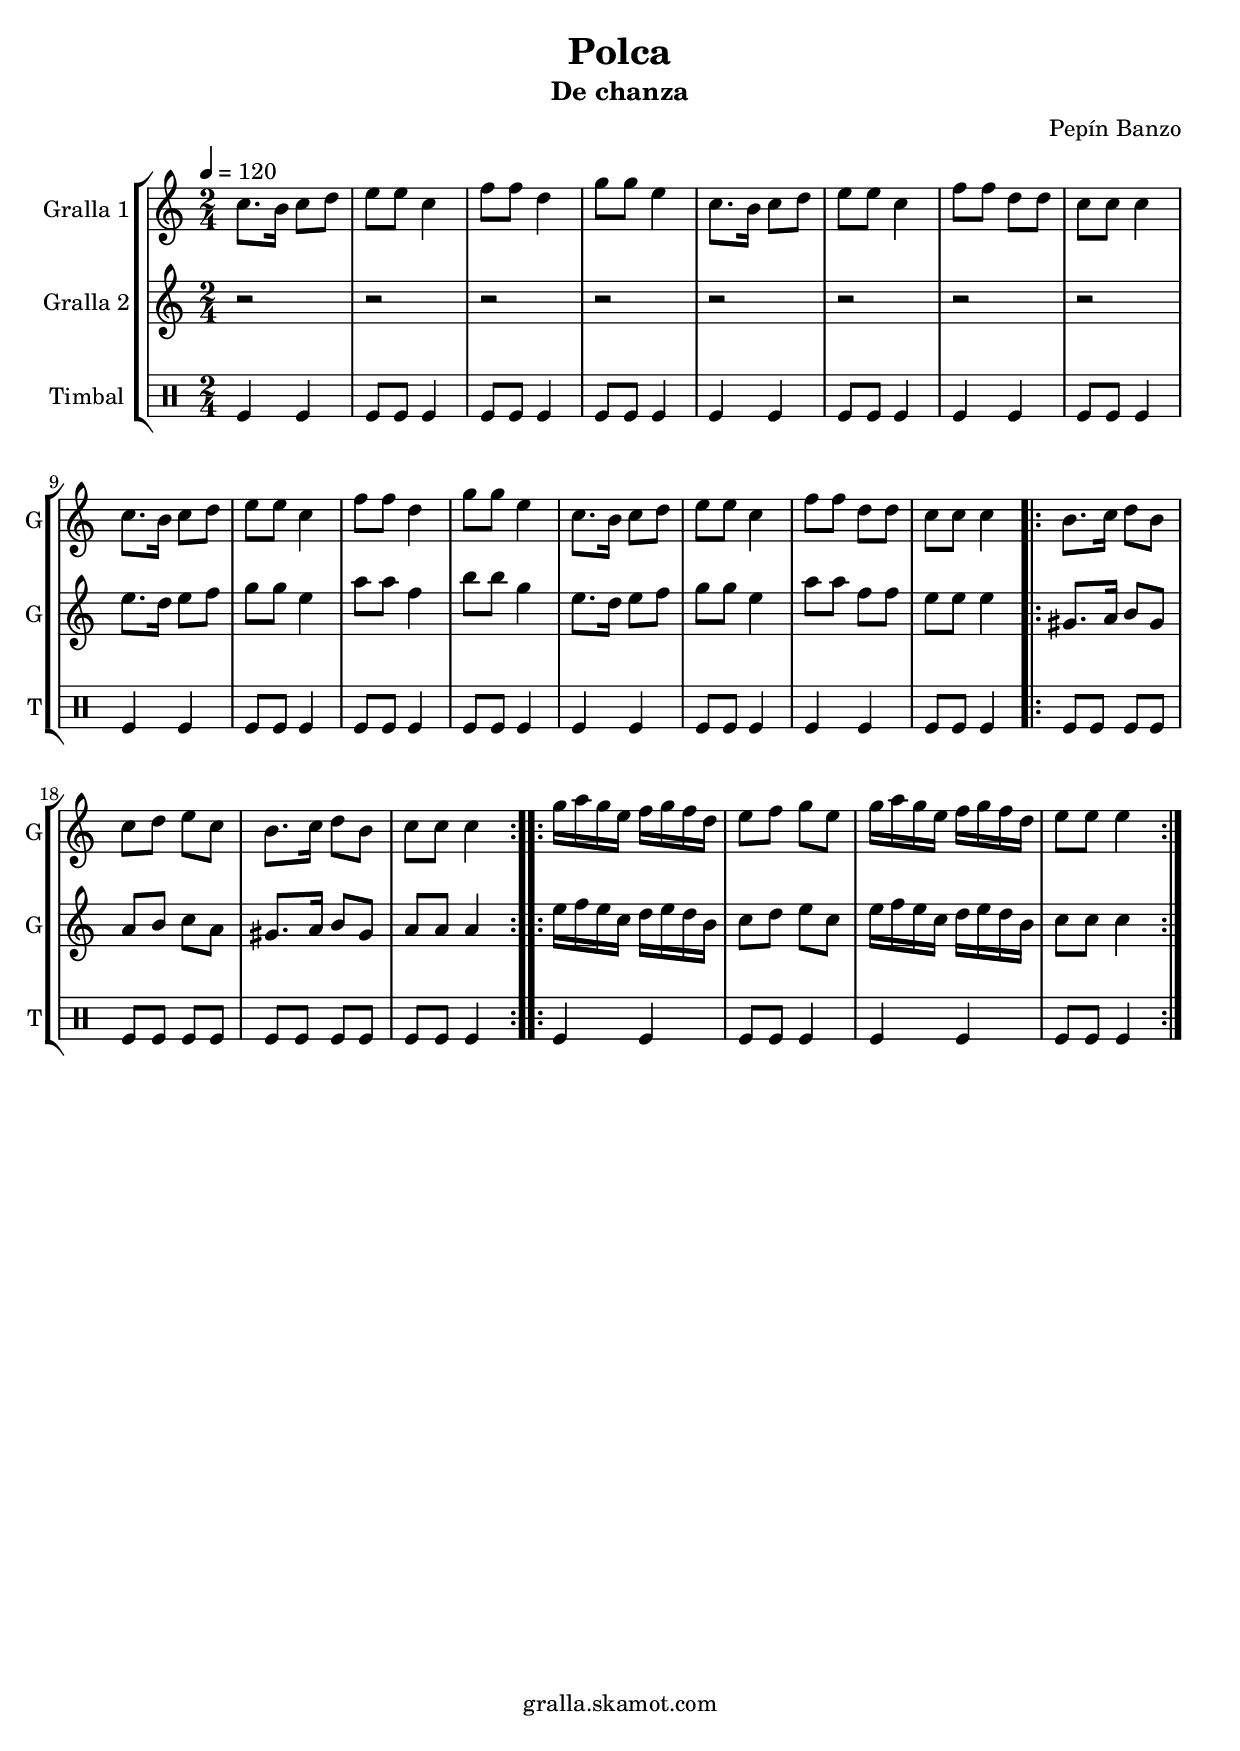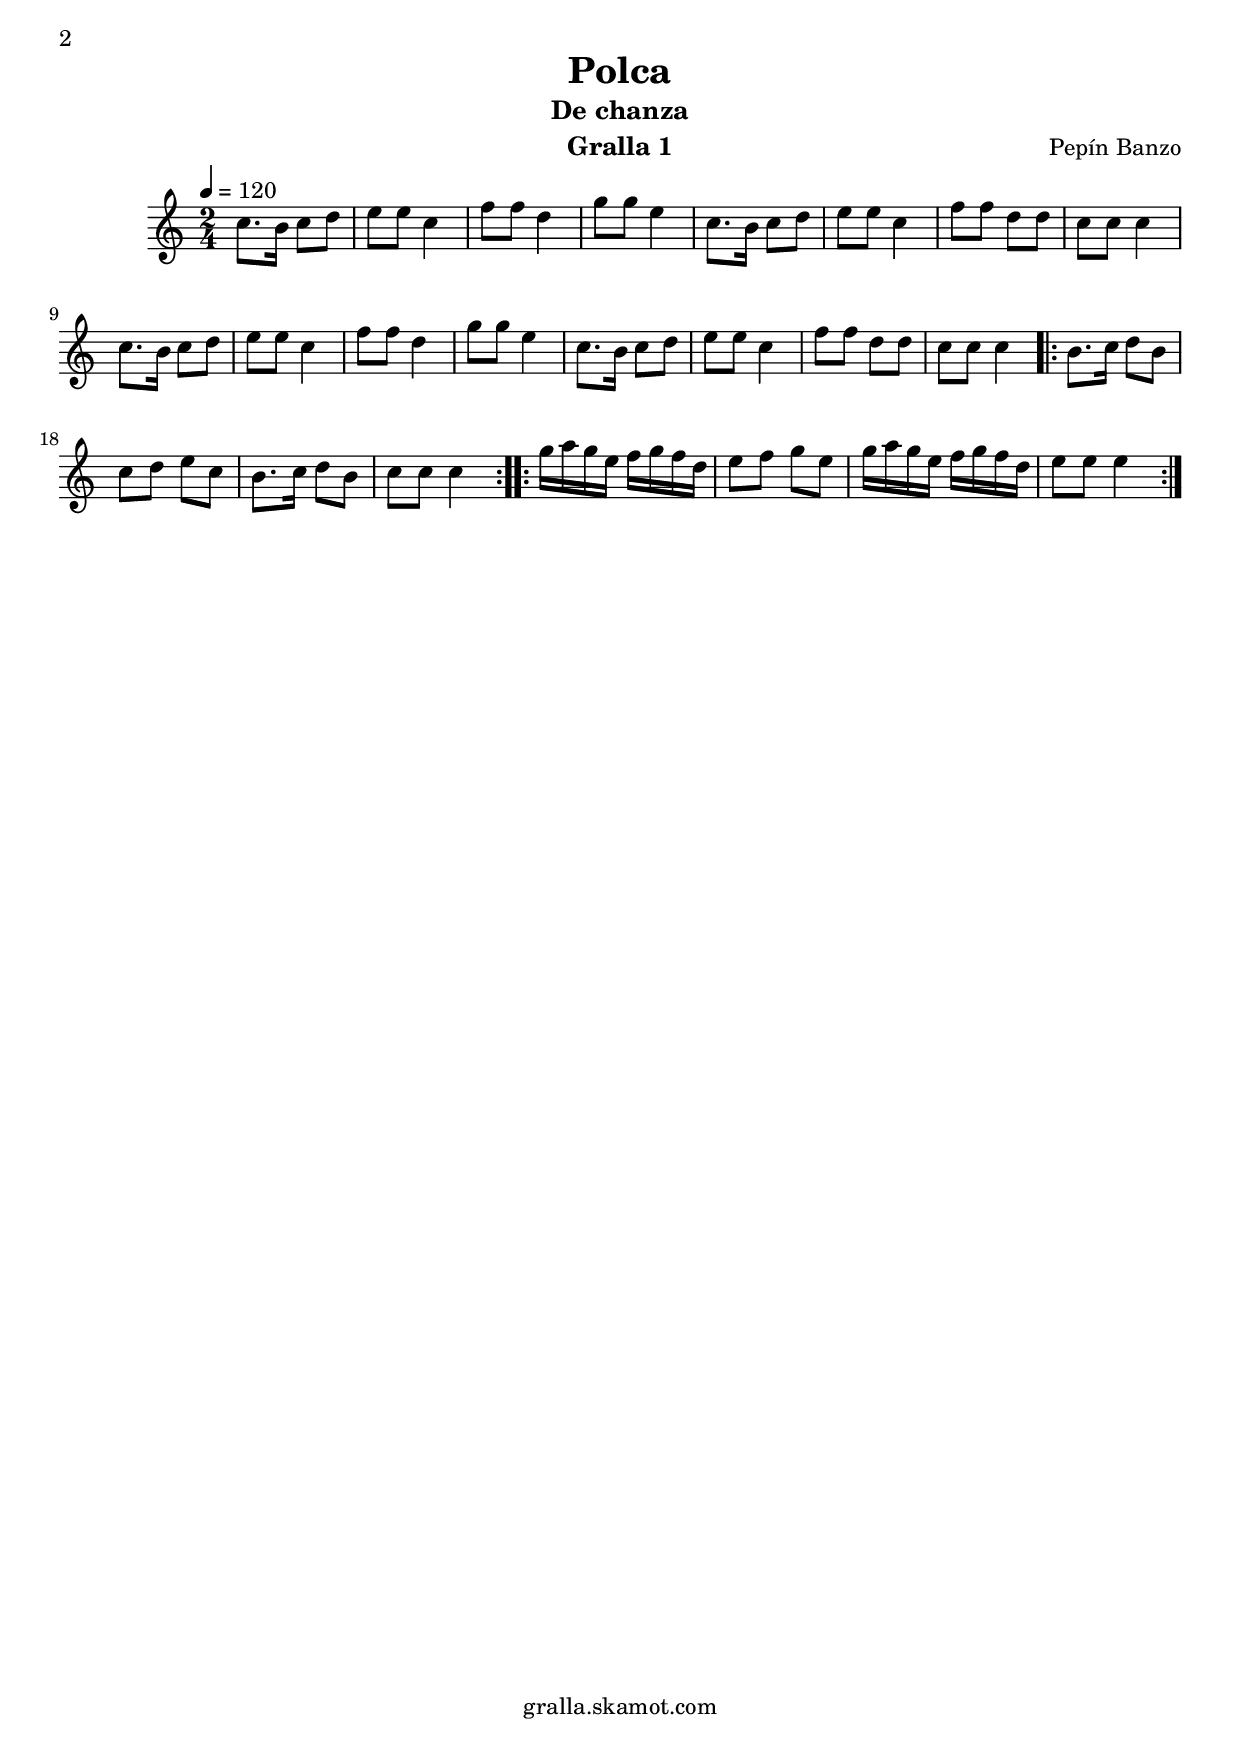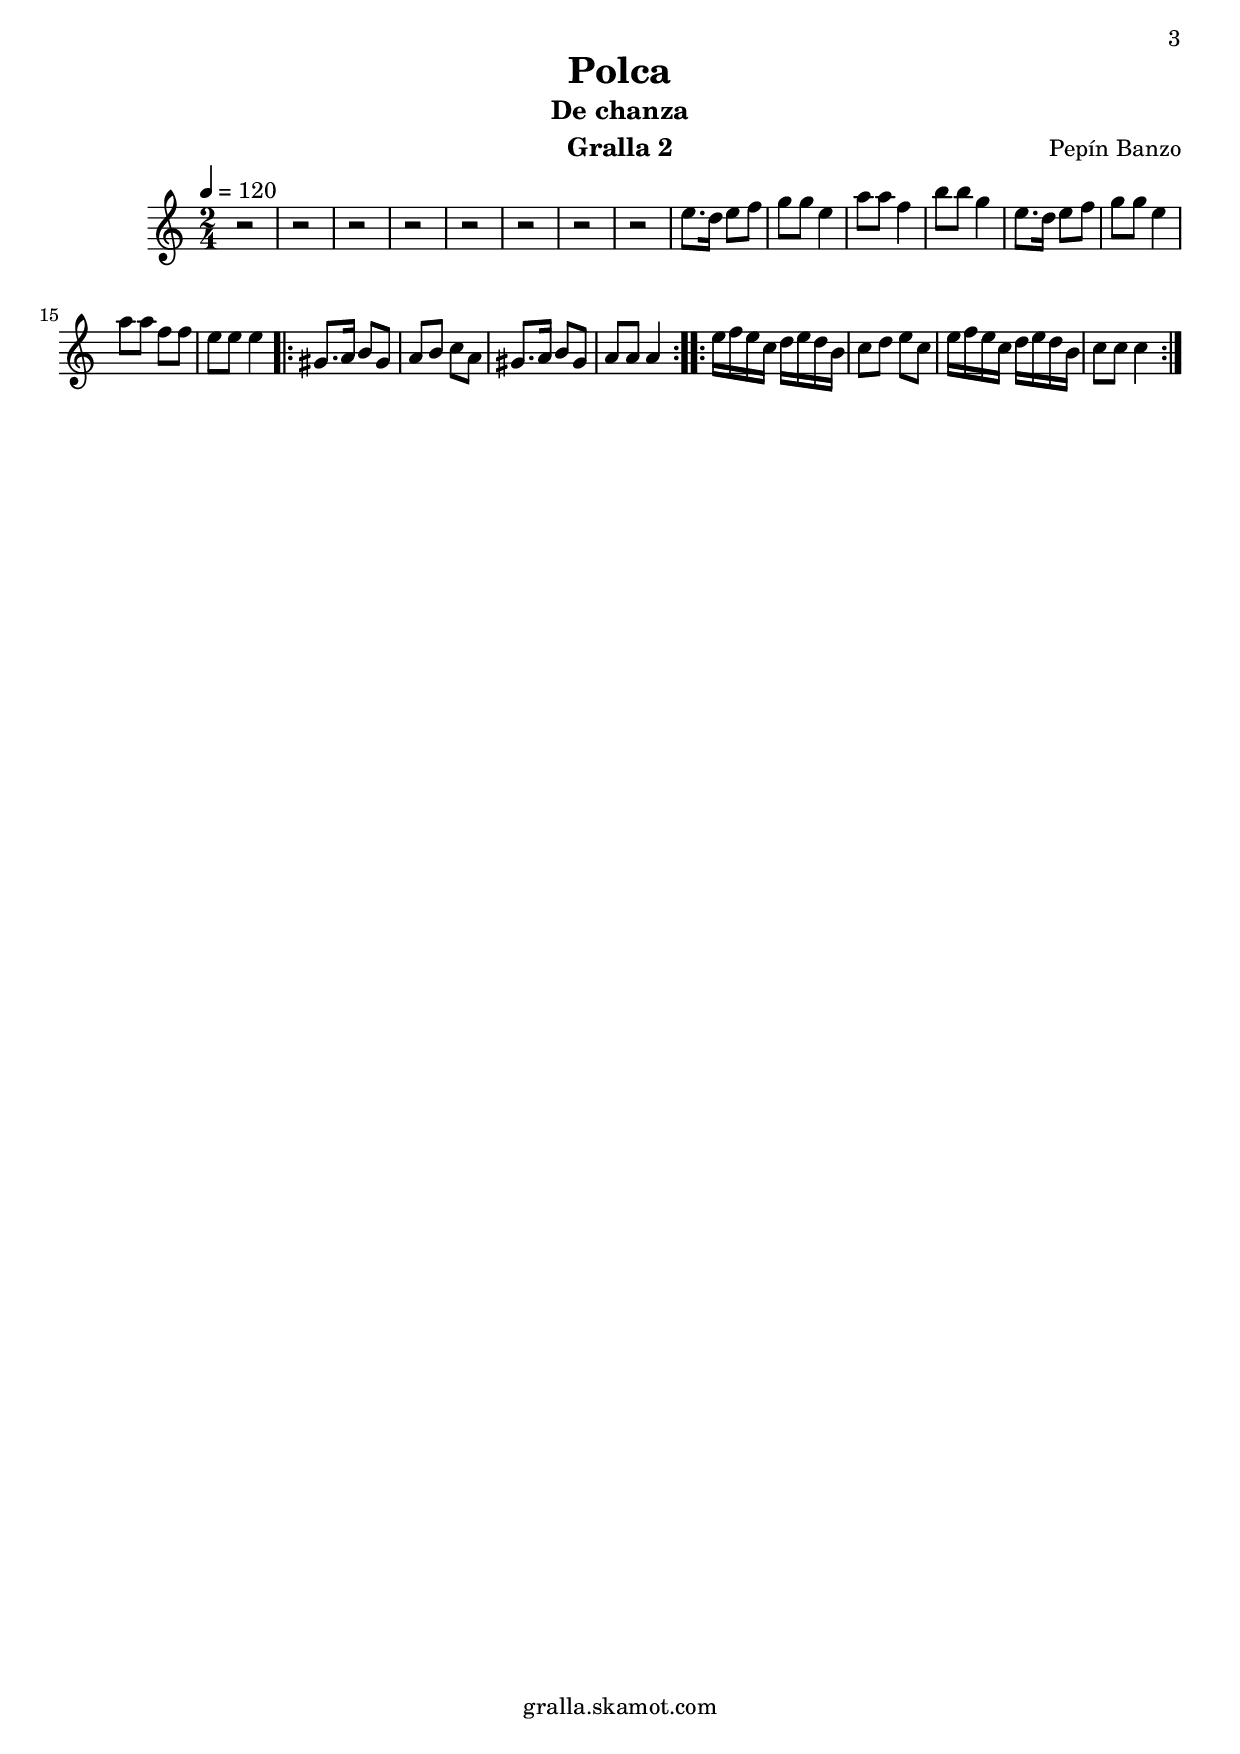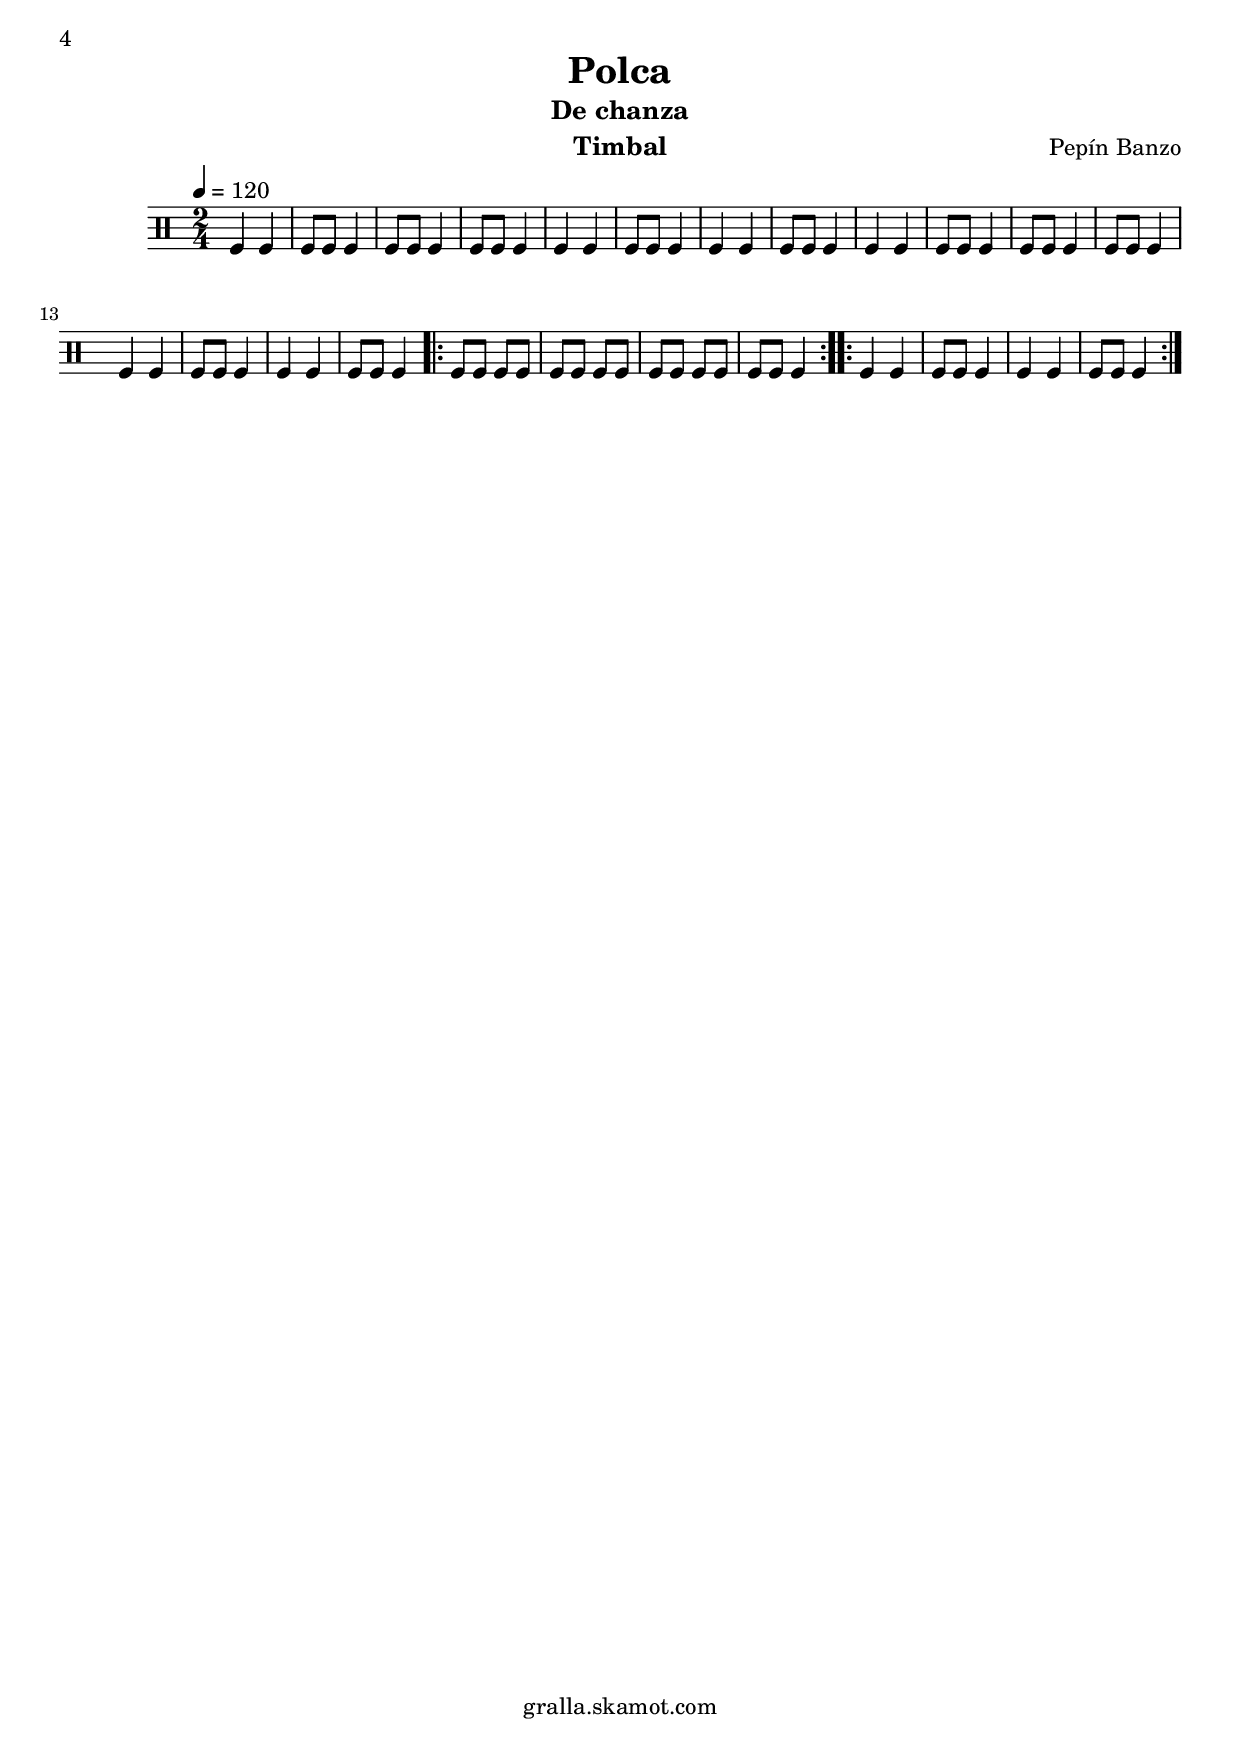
\version "2.16.2"

\header {
  dedication=""
  title="Polca"
  subtitle="De chanza"
  subsubtitle=""
  poet=""
  meter=""
  piece=""
  composer="Pepín Banzo"
  arranger=""
  opus=""
  instrument=""
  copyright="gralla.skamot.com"
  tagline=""
}

liniaroAa =
\relative c''
{
  \tempo 4=120
  \clef treble
  \key c \major
  \time 2/4
  c8. b16 c8 d  |
  e8 e c4  |
  f8 f d4  |
  g8 g e4  |
  %05
  c8. b16 c8 d  |
  e8 e c4  |
  f8 f d d  |
  c8 c c4  |
  c8. b16 c8 d  |
  %10
  e8 e c4  |
  f8 f d4  |
  g8 g e4  |
  c8. b16 c8 d  |
  e8 e c4  |
  %15
  f8 f d d  |
  c8 c c4  |
  \repeat volta 2 { b8. c16 d8 b  |
  c8 d e c  |
  b8. c16 d8 b  |
  %20
  c8 c c4  | }
  \repeat volta 2 { g'16 a g e f g f d  |
  e8 f g e  |
  g16 a g e f g f d  |
  e8 e e4  | }
}

liniaroAb =
\relative e''
{
  \tempo 4=120
  \clef treble
  \key c \major
  \time 2/4
  r2  |
  r2  |
  r2  |
  r2  |
  %05
  r2  |
  r2  |
  r2  |
  r2  |
  e8. d16 e8 f  |
  %10
  g8 g e4  |
  a8 a f4  |
  b8 b g4  |
  e8. d16 e8 f  |
  g8 g e4  |
  %15
  a8 a f f  |
  e8 e e4  |
  \repeat volta 2 { gis,8. a16 b8 gis  |
  a8 b c a  |
  gis8. a16 b8 gis  |
  %20
  a8 a a4  | }
  \repeat volta 2 { e'16 f e c d e d b  |
  c8 d e c  |
  e16 f e c d e d b  |
  c8 c c4  | }
}

liniaroAc =
\drummode
{
  \tempo 4=120
  \time 2/4
  tomfl4 tomfl  |
  tomfl8 tomfl tomfl4  |
  tomfl8 tomfl tomfl4  |
  tomfl8 tomfl tomfl4  |
  %05
  tomfl4 tomfl  |
  tomfl8 tomfl tomfl4  |
  tomfl4 tomfl  |
  tomfl8 tomfl tomfl4  |
  tomfl4 tomfl  |
  %10
  tomfl8 tomfl tomfl4  |
  tomfl8 tomfl tomfl4  |
  tomfl8 tomfl tomfl4  |
  tomfl4 tomfl  |
  tomfl8 tomfl tomfl4  |
  %15
  tomfl4 tomfl  |
  tomfl8 tomfl tomfl4  |
  \repeat volta 2 { tomfl8 tomfl tomfl tomfl  |
  tomfl8 tomfl tomfl tomfl  |
  tomfl8 tomfl tomfl tomfl  |
  %20
  tomfl8 tomfl tomfl4  | }
  \repeat volta 2 { tomfl4 tomfl  |
  tomfl8 tomfl tomfl4  |
  tomfl4 tomfl  |
  tomfl8 tomfl tomfl4  | }
}

\bookpart {
  \score {
    \new StaffGroup {
      \override Score.RehearsalMark #'self-alignment-X = #LEFT
      <<
        \new Staff \with {instrumentName = #"Gralla 1" shortInstrumentName = #"G"} \liniaroAa
        \new Staff \with {instrumentName = #"Gralla 2" shortInstrumentName = #"G"} \liniaroAb
        \new DrumStaff \with {instrumentName = #"Timbal" shortInstrumentName = #"T"} \liniaroAc
      >>
    }
    \layout {}
  }
  \score { \unfoldRepeats
    \new StaffGroup {
      \override Score.RehearsalMark #'self-alignment-X = #LEFT
      <<
        \new Staff \with {instrumentName = #"Gralla 1" shortInstrumentName = #"G"} \liniaroAa
        \new Staff \with {instrumentName = #"Gralla 2" shortInstrumentName = #"G"} \liniaroAb
        \new DrumStaff \with {instrumentName = #"Timbal" shortInstrumentName = #"T"} \liniaroAc
      >>
    }
    \midi {
      \set Staff.midiInstrument = "oboe"
      \set DrumStaff.midiInstrument = "drums"
    }
  }
}

\bookpart {
  \header {instrument="Gralla 1"}
  \score {
    \new StaffGroup {
      \override Score.RehearsalMark #'self-alignment-X = #LEFT
      <<
        \new Staff \liniaroAa
      >>
    }
    \layout {}
  }
  \score { \unfoldRepeats
    \new StaffGroup {
      \override Score.RehearsalMark #'self-alignment-X = #LEFT
      <<
        \new Staff \liniaroAa
      >>
    }
    \midi {
      \set Staff.midiInstrument = "oboe"
      \set DrumStaff.midiInstrument = "drums"
    }
  }
}

\bookpart {
  \header {instrument="Gralla 2"}
  \score {
    \new StaffGroup {
      \override Score.RehearsalMark #'self-alignment-X = #LEFT
      <<
        \new Staff \liniaroAb
      >>
    }
    \layout {}
  }
  \score { \unfoldRepeats
    \new StaffGroup {
      \override Score.RehearsalMark #'self-alignment-X = #LEFT
      <<
        \new Staff \liniaroAb
      >>
    }
    \midi {
      \set Staff.midiInstrument = "oboe"
      \set DrumStaff.midiInstrument = "drums"
    }
  }
}

\bookpart {
  \header {instrument="Timbal"}
  \score {
    \new StaffGroup {
      \override Score.RehearsalMark #'self-alignment-X = #LEFT
      <<
        \new DrumStaff \liniaroAc
      >>
    }
    \layout {}
  }
  \score { \unfoldRepeats
    \new StaffGroup {
      \override Score.RehearsalMark #'self-alignment-X = #LEFT
      <<
        \new DrumStaff \liniaroAc
      >>
    }
    \midi {
      \set Staff.midiInstrument = "oboe"
      \set DrumStaff.midiInstrument = "drums"
    }
  }
}

